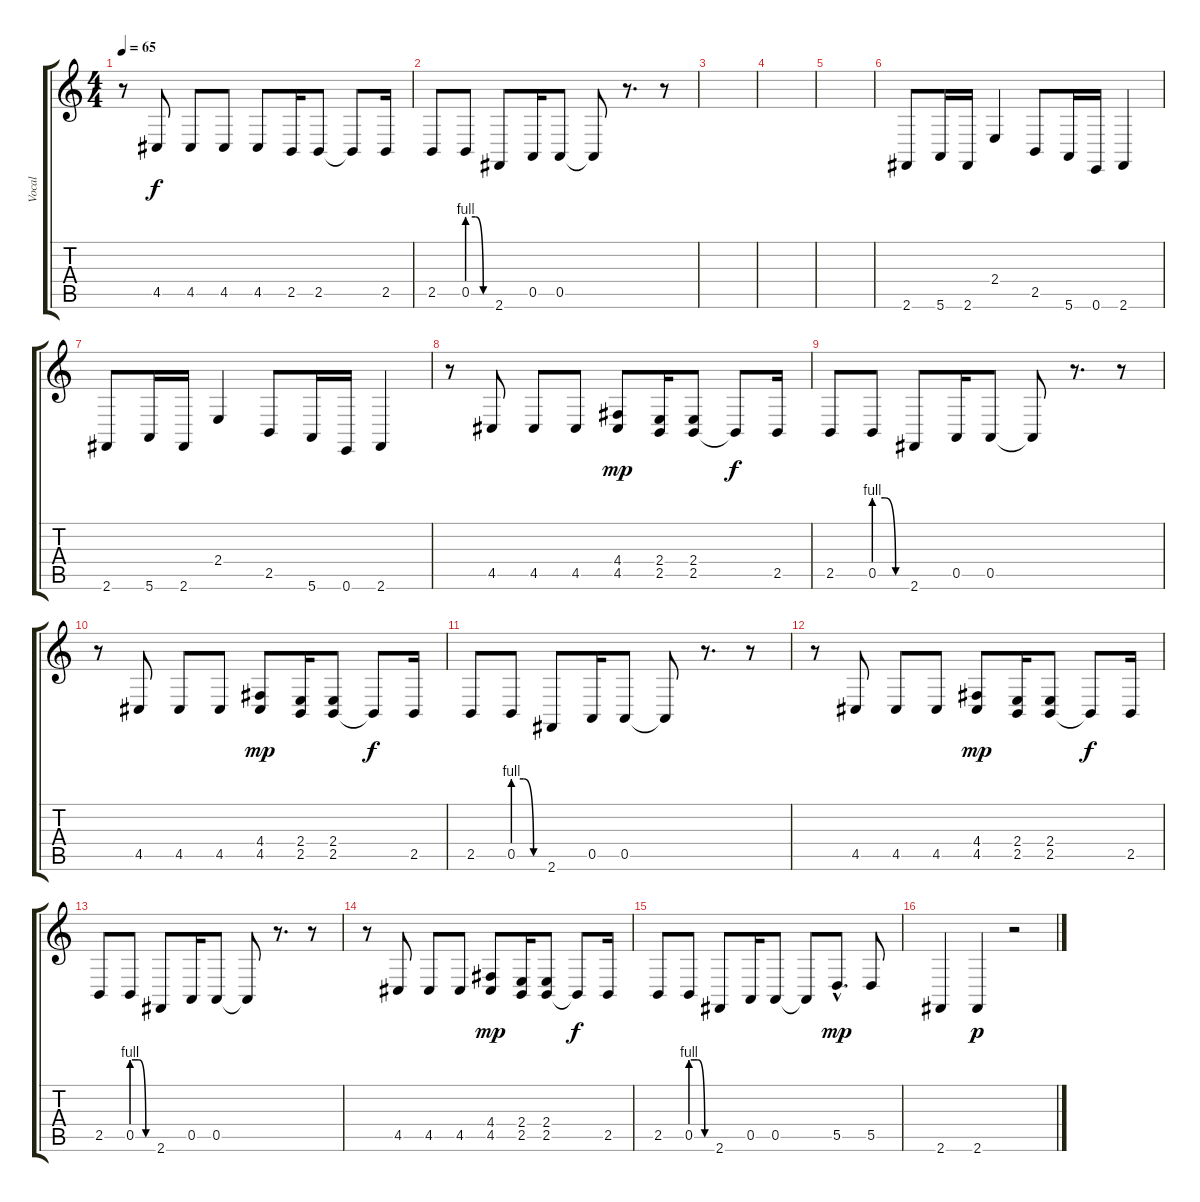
\track ("Vocal" "Vocal") {instrument englishhorn}
\staff {score tabs}
\tuning (E4 B3 G3 D3 A2 E2) {hide}
\ts (4 4)
\tempo 65
\clef g2
\ks c
r.8{dy f} 4.5.8 4.5.8 4.5.8 4.5.8 2.5.16 2.5.8 2.5{t}.8 2.5.16 |
2.5.8 0.5{be (custom 0 4 20 4 40 0 60 0)}.8 2.6.8 0.5.16 0.5.8 0.5{t}.8 r.8{d} r.8 |
|
|
|
2.6.8{volume 9} 5.6.16 2.6.16 2.4.4 2.5.8 5.6.16 0.6.16 2.6.4 |
2.6.8 5.6.16 2.6.16 2.4.4 2.5.8 5.6.16 0.6.16 2.6.4 |
r.8{volume 16} 4.5.8 4.5.8 4.5.8 (4.4 4.5).8{dy mp} (2.4 2.5).16 (2.4 2.5).8 2.5{t}.8{dy f} 2.5.16 |
2.5.8 0.5{be (custom 0 4 20 4 40 0 60 0)}.8 2.6.8 0.5.16 0.5.8 0.5{t}.8 r.8{d} r.8 |
r.8 4.5.8 4.5.8 4.5.8 (4.4 4.5).8{dy mp} (2.4 2.5).16 (2.4 2.5).8 2.5{t}.8{dy f} 2.5.16 |
2.5.8 0.5{be (custom 0 4 20 4 40 0 60 0)}.8 2.6.8 0.5.16 0.5.8 0.5{t}.8 r.8{d} r.8 |
r.8{volume 16} 4.5.8 4.5.8 4.5.8 (4.4 4.5).8{dy mp} (2.4 2.5).16 (2.4 2.5).8 2.5{t}.8{dy f} 2.5.16 |
2.5.8 0.5{be (custom 0 4 20 4 40 0 60 0)}.8 2.6.8 0.5.16 0.5.8 0.5{t}.8 r.8{d} r.8 |
r.8 4.5.8 4.5.8 4.5.8 (4.4 4.5).8{dy mp} (2.4 2.5).16 (2.4 2.5).8 2.5{t}.8{dy f} 2.5.16 |
2.5.8 0.5{be (custom 0 4 20 4 40 0 60 0)}.8 2.6.8 0.5.16 0.5.8 0.5{t}.8 5.5{hac}.8{d dy mp} 5.5.8 |
2.6.4 2.6.4{dy p} r.2
